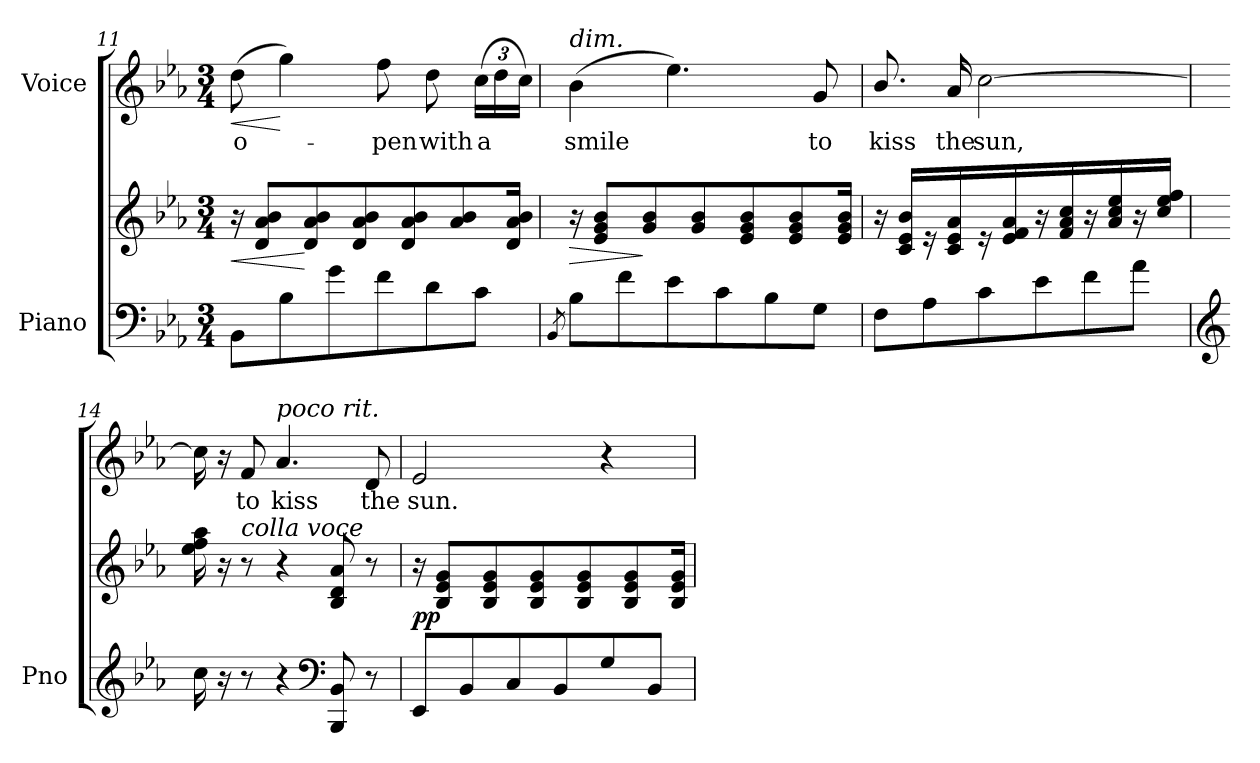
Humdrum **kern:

**kern	**kern	**dynam	**kern	**text	**dynam
*part2	*part2	*part2	*part1	*part1	*part1
*staff3	*staff2	*staff2/3	*staff1	*staff1	*staff1
*I"Piano	*	*	*I"Voice	*	*
*I'Pno	*	*	*	*	*
*clefF4	*clefG2	*	*clefG2	*	*
*k[b-e-a-]	*k[b-e-a-]	*	*k[b-e-a-]	*	*
*M3/4	*M3/4	*	*M3/4	*	*
=11	=11	=11	=11	=11	=11
!	!	!LO:HP:b	!	!	!LO:HP:b
8BB-\L	16r	<	(8dd\	o-	<
.	8d/ 8a-/ 8b-/L	.	.	.	.
8B-\	.	.	4gg\)	.	[
.	8d/ 8a-/ 8b-/	[	.	.	.
8g\	.	.	.	.	.
.	8d/ 8a-/ 8b-/	.	.	.	.
8f\	.	.	8ff\	-pen	.
.	8d/ 8a-/ 8b-/	.	.	.	.
8d\	.	.	8dd\	with	.
.	8a-/ 8b-/	.	.	.	.
8c\J	.	.	(24cc\LL	a	.
.	.	.	24dd\	.	.
.	16d/ 16a-/ 16b-/Jk	.	.	.	.
.	.	.	24cc\JJ)	.	.
=12	=12	=12	=12	=12	=12
8qBB-/	.	.	.	.	.
!	!	!	!LO:TX:a:i:t=dim.	!	!
!	!	!LO:HP:b	!	!	!
8B-\L	16r	>	(4b-\	smile	.
.	8e-/ 8g/ 8b-/L	.	.	.	.
8f\	.	.	.	.	.
.	8g/ 8b-/	]	.	.	.
8e-\	.	.	4.ee-\)	.	.
.	8g/ 8b-/	.	.	.	.
8c\	.	.	.	.	.
.	8e-/ 8g/ 8b-/	.	.	.	.
8B-\	.	.	.	.	.
.	8e-/ 8g/ 8b-/	.	.	.	.
8G\J	.	.	8g/	to	.
.	16e-/ 16g/ 16b-/Jk	.	.	.	.
=13	=13	=13	=13	=13	=13
8F\L	16r	.	8.b-/	kiss	.
.	16c/ 16e-/ 16b-/LL	.	.	.	.
8A-\	16r	.	.	.	.
.	16c/ 16e-/ 16a-/	.	16a-/	the	.
8c\	16r	.	[2cc\	sun,	.
.	16e-/ 16f/ 16a-/	.	.	.	.
8e-\	16r	.	.	.	.
.	16f/ 16a-/ 16cc/	.	.	.	.
8f\	16r	.	.	.	.
.	16a-/ 16cc/ 16ee-/	.	.	.	.
8a-\J	16r	.	.	.	.
.	16cc/ 16ee-/ 16ff/JJ	.	.	.	.
=14	=14	=14	=14	=14	=14
*clefG2	*	*	*	*	*
16cc\	16ee-\ 16ff\ 16aa-\	.	16cc\]	.	.
16r	16r	.	16r	.	.
!	!LO:TX:i:t=colla voce	!	!	!	!
8r	8r	.	8f/	to	.
!	!	!	!LO:TX:i:t=poco rit.	!	!
4r	4r	.	4.a-/	kiss	.
*clefF4	*	*	*	*	*
8BBB-/ 8BB-/	8B-/ 8d/ 8a-/	.	.	.	.
8r	8r	.	8d/	the	.
=15	=15	=15	=15	=15	=15
!	!	!LO:DY:b	!	!	!
8EE-/L	16r	pp	2e-/	sun.	.
.	8B-/ 8e-/ 8g/L	.	.	.	.
8BB-/	.	.	.	.	.
.	8B-/ 8e-/ 8g/	.	.	.	.
8C/	.	.	.	.	.
.	8B-/ 8e-/ 8g/	.	.	.	.
8BB-/	.	.	.	.	.
.	8B-/ 8e-/ 8g/	.	.	.	.
8G/	.	.	4r	.	.
.	8B-/ 8e-/ 8g/	.	.	.	.
8BB-/J	.	.	.	.	.
.	16B-/ 16e-/ 16g/Jk	.	.	.	.
=	=	=	=	=	=
*-	*-	*-	*-	*-	*-
